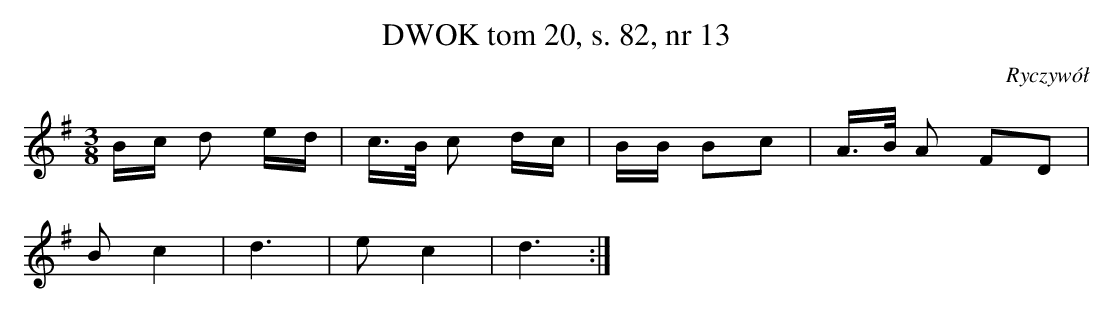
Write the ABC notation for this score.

X:1
T: DWOK tom 20, s. 82, nr 13
O:Ryczywół
L:1/8
M:3/8
K:G
B/2c/2 d e/2d/2|c3/4B/4 c d/2c/2|B/2B/2 Bc|A3/4B/4 A FD|
Bc2|d3|ec2|d3:|
